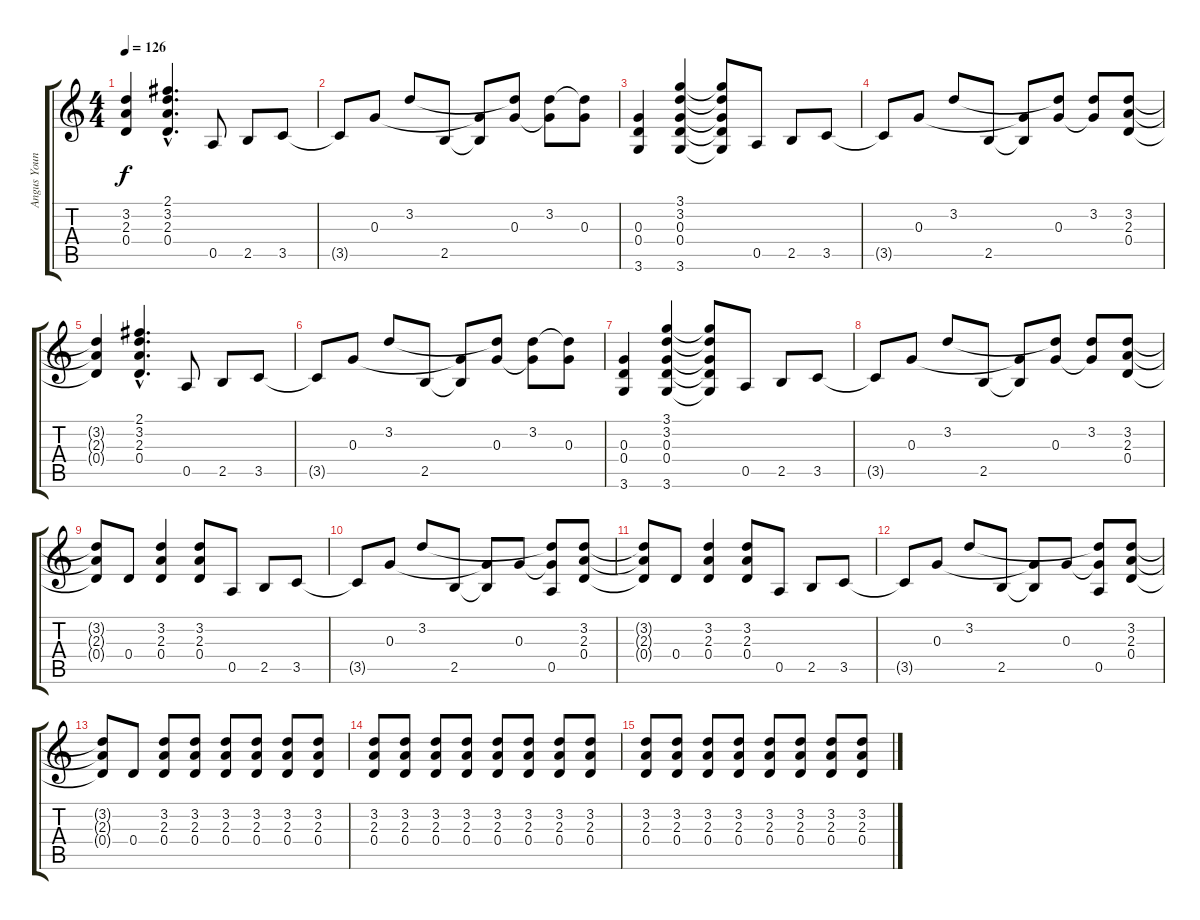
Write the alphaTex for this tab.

\track ("Angus Young (Lead Guitar)" "Angus Youn") {instrument overdrivenguitar}
\staff {score tabs}
\tuning (E4 B3 G3 D3 A2 E2) {hide}
\ts (4 4)
\tempo 126
\clef g2
\ks c
(3.2{t} 2.3{t} 0.4{t}).4{dy f} (2.1{hac} 3.2{hac} 2.3{hac} 0.4{hac}).4{d} 0.5.8 2.5.8 3.5.8 |
3.5{t}.8 0.3.8 3.2.8 2.5.8 (0.3{t} 2.5{t}).8 (3.2{t} 0.3).8 (3.2 0.3{t}).8 (3.2{t} 0.3).8 |
(0.3 0.4 3.6).4 (3.1 3.2 0.3 0.4 3.6).4 (3.1{t} 3.2{t} 0.3{t} 0.4{t} 3.6{t}).8 0.5.8 2.5.8 3.5.8 |
3.5{t}.8 0.3.8 3.2.8 2.5.8 (0.3{t} 2.5{t}).8 (3.2{t} 0.3).8 (3.2 0.3{t}).8 (3.2 2.3 0.4).8 |
(3.2{t} 2.3{t} 0.4{t}).4 (2.1{hac} 3.2{hac} 2.3{hac} 0.4{hac}).4{d} 0.5.8 2.5.8 3.5.8 |
3.5{t}.8 0.3.8 3.2.8 2.5.8 (0.3{t} 2.5{t}).8 (3.2{t} 0.3).8 (3.2 0.3{t}).8 (3.2{t} 0.3).8 |
(0.3 0.4 3.6).4 (3.1 3.2 0.3 0.4 3.6).4 (3.1{t} 3.2{t} 0.3{t} 0.4{t} 3.6{t}).8 0.5.8 2.5.8 3.5.8 |
3.5{t}.8 0.3.8 3.2.8 2.5.8 (0.3{t} 2.5{t}).8 (3.2{t} 0.3).8 (3.2 0.3{t}).8 (3.2 2.3 0.4).8 |
(3.2{t} 2.3{t} 0.4{t}).8 0.4.8 (3.2 2.3 0.4).4 (3.2 2.3 0.4).8 0.5.8 2.5.8 3.5.8 |
3.5{t}.8 0.3.8 3.2.8 2.5.8 (0.3{t} 2.5{t}).8 0.3.8 (3.2{t} 0.3{t} 0.5).8 (3.2 2.3 0.4).8 |
(3.2{t} 2.3{t} 0.4{t}).8 0.4.8 (3.2 2.3 0.4).4 (3.2 2.3 0.4).8 0.5.8 2.5.8 3.5.8 |
3.5{t}.8 0.3.8 3.2.8 2.5.8 (0.3{t} 2.5{t}).8 0.3.8 (3.2{t} 0.3{t} 0.5).8 (3.2 2.3 0.4).8 |
(3.2{t} 2.3{t} 0.4{t}).8 0.4.8 (3.2 2.3 0.4).8 (3.2 2.3 0.4).8 (3.2 2.3 0.4).8 (3.2 2.3 0.4).8 (3.2 2.3 0.4).8 (3.2 2.3 0.4).8 |
(3.2 2.3 0.4).8 (3.2 2.3 0.4).8 (3.2 2.3 0.4).8 (3.2 2.3 0.4).8 (3.2 2.3 0.4).8 (3.2 2.3 0.4).8 (3.2 2.3 0.4).8 (3.2 2.3 0.4).8 |
(3.2 2.3 0.4).8 (3.2 2.3 0.4).8 (3.2 2.3 0.4).8 (3.2 2.3 0.4).8 (3.2 2.3 0.4).8 (3.2 2.3 0.4).8 (3.2 2.3 0.4).8 (3.2 2.3 0.4).8
